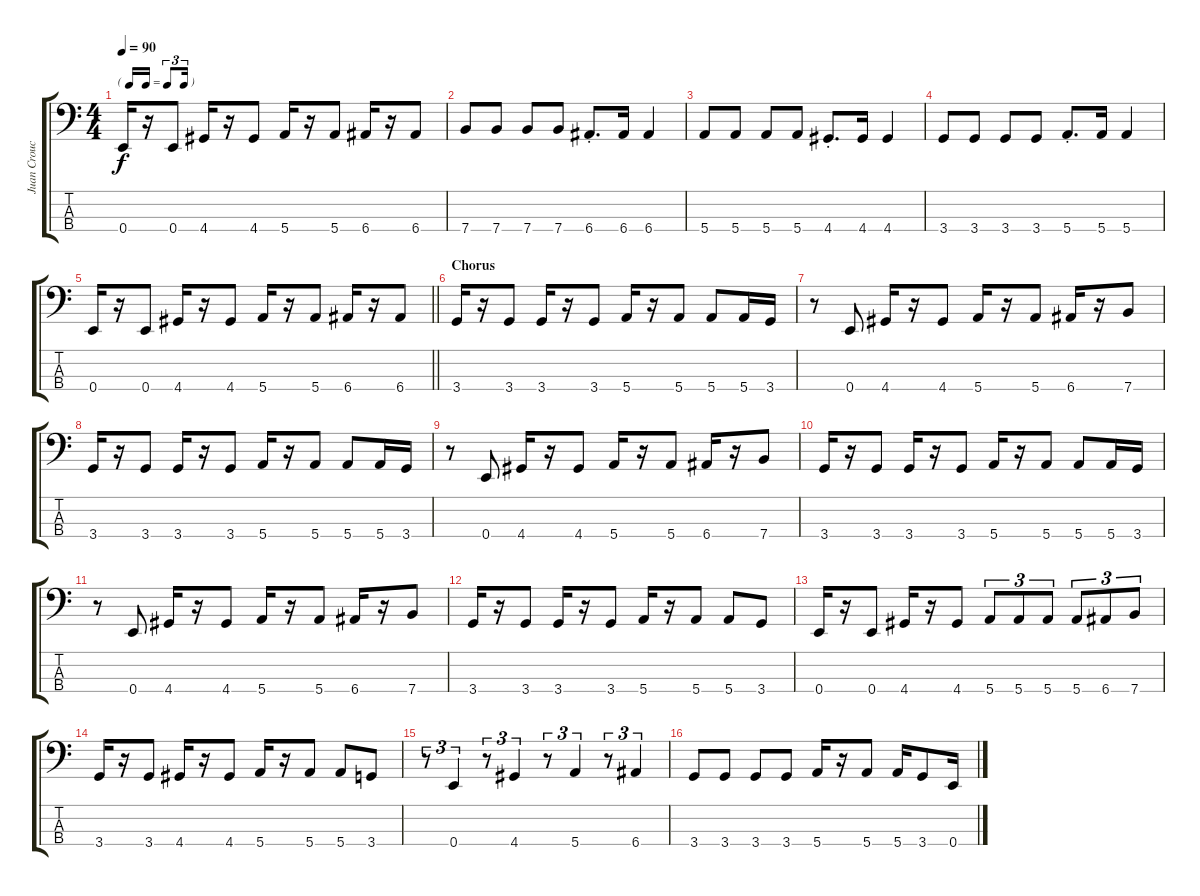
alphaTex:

\track ("Juan Croucier - Bass" "Juan Crouc") {instrument electricbasspick}
\staff {score tabs}
\tuning (G2 D2 A1 E1) {hide}
\ts (4 4)
\tf triplet16th
\tempo 90
\clef f4
\ks c
0.4.16{dy f} r.16 0.4.8 4.4.16 r.16 4.4.8 5.4.16 r.16 5.4.8 6.4.16 r.16 6.4.8 |
7.4.8 7.4.8 7.4.8 7.4.8 6.4{st}.8{d} 6.4.16 6.4.4 |
5.4.8 5.4.8 5.4.8 5.4.8 4.4{st}.8{d} 4.4.16 4.4.4 |
3.4.8 3.4.8 3.4.8 3.4.8 5.4{st}.8{d} 5.4.16 5.4.4 |
\barLineRight lightlight
0.4.16 r.16 0.4.8 4.4.16 r.16 4.4.8 5.4.16 r.16 5.4.8 6.4.16 r.16 6.4.8 |
\section ("" "Chorus")
3.4.16 r.16 3.4.8 3.4.16 r.16 3.4.8 5.4.16 r.16 5.4.8 5.4.8 5.4.16 3.4.16 |
r.8 0.4.8 4.4.16 r.16 4.4.8 5.4.16 r.16 5.4.8 6.4.16 r.16 7.4.8 |
3.4.16 r.16 3.4.8 3.4.16 r.16 3.4.8 5.4.16 r.16 5.4.8 5.4.8 5.4.16 3.4.16 |
r.8 0.4.8 4.4.16 r.16 4.4.8 5.4.16 r.16 5.4.8 6.4.16 r.16 7.4.8 |
3.4.16 r.16 3.4.8 3.4.16 r.16 3.4.8 5.4.16 r.16 5.4.8 5.4.8 5.4.16 3.4.16 |
r.8 0.4.8 4.4.16 r.16 4.4.8 5.4.16 r.16 5.4.8 6.4.16 r.16 7.4.8 |
3.4.16 r.16 3.4.8 3.4.16 r.16 3.4.8 5.4.16 r.16 5.4.8 5.4.8 3.4.8 |
0.4.16 r.16 0.4.8 4.4.16 r.16 4.4.8 5.4.8{tu (3 2)} 5.4.8{tu (3 2)} 5.4.8{tu (3 2)} 5.4.8{tu (3 2)} 6.4.8{tu (3 2)} 7.4.8{tu (3 2)} |
3.4.16 r.16 3.4.8 4.4.16 r.16 4.4.8 5.4.16 r.16 5.4.8 5.4.8 3.4.8 |
r.8{tu (3 2)} 0.4.4{tu (3 2)} r.8{tu (3 2)} 4.4.4{tu (3 2)} r.8{tu (3 2)} 5.4.4{tu (3 2)} r.8{tu (3 2)} 6.4.4{tu (3 2)} |
3.4.8 3.4.8 3.4.8 3.4.8 5.4.16 r.16 5.4.8 5.4.16 3.4.8 0.4.16
